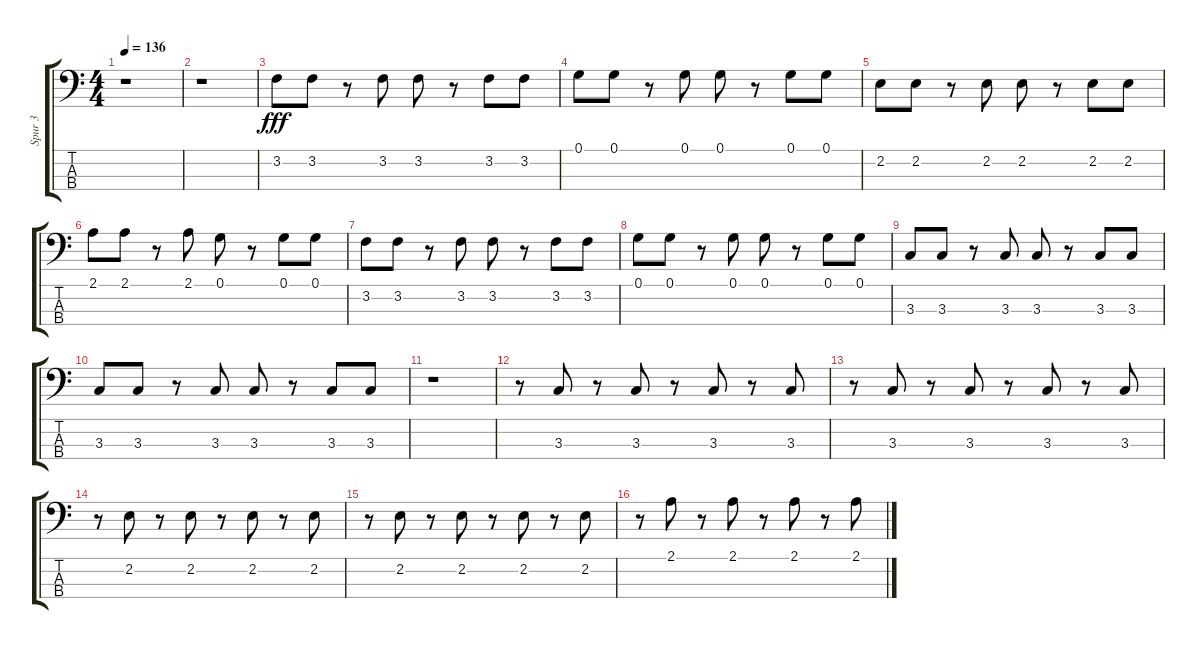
\track ("Spur 3" "Spur 3") {instrument synthbass2}
\staff {score tabs}
\tuning (G2 D2 A1 E1) {hide}
\ts (4 4)
\tempo 136
\clef f4
\ks c
r.1{dy ff} |
r.1 |
3.2.8{dy fff} 3.2.8 r.8 3.2.8 3.2.8 r.8 3.2.8 3.2.8 |
0.1.8 0.1.8 r.8 0.1.8 0.1.8 r.8 0.1.8 0.1.8 |
2.2.8 2.2.8 r.8 2.2.8 2.2.8 r.8 2.2.8 2.2.8 |
2.1.8 2.1.8 r.8 2.1.8 0.1.8 r.8 0.1.8 0.1.8 |
3.2.8 3.2.8 r.8 3.2.8 3.2.8 r.8 3.2.8 3.2.8 |
0.1.8 0.1.8 r.8 0.1.8 0.1.8 r.8 0.1.8 0.1.8 |
3.3.8 3.3.8 r.8 3.3.8 3.3.8 r.8 3.3.8 3.3.8 |
3.3.8 3.3.8 r.8 3.3.8 3.3.8 r.8 3.3.8 3.3.8 |
r.1 |
r.8 3.3.8 r.8 3.3.8 r.8 3.3.8 r.8 3.3.8 |
r.8 3.3.8 r.8 3.3.8 r.8 3.3.8 r.8 3.3.8 |
r.8 2.2.8 r.8 2.2.8 r.8 2.2.8 r.8 2.2.8 |
r.8 2.2.8 r.8 2.2.8 r.8 2.2.8 r.8 2.2.8 |
r.8 2.1.8 r.8 2.1.8 r.8 2.1.8 r.8 2.1.8
